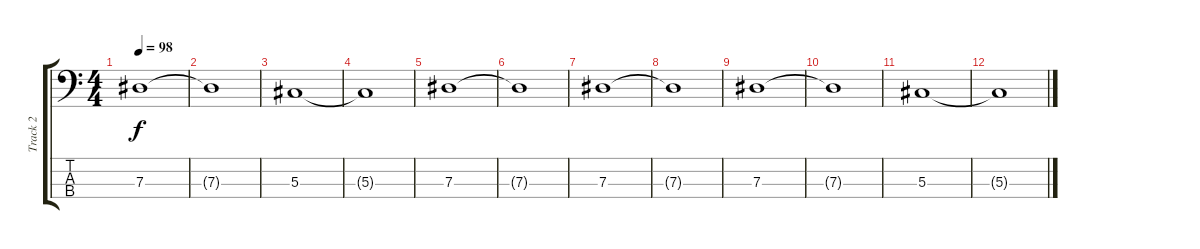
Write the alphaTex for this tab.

\track ("Track 2" "Track 2") {instrument electricbasspick}
\staff {score tabs}
\tuning (Gb2 Db2 Ab1 Eb1) {hide}
\ts (4 4)
\tempo 98
\clef f4
\ks c
7.3.1{dy f} |
7.3{t}.1 |
5.3.1 |
5.3{t}.1 |
7.3.1{volume 7} |
7.3{t}.1 |
7.3.1 |
7.3{t}.1 |
7.3.1{volume 0} |
7.3{t}.1 |
5.3.1 |
5.3{t}.1
